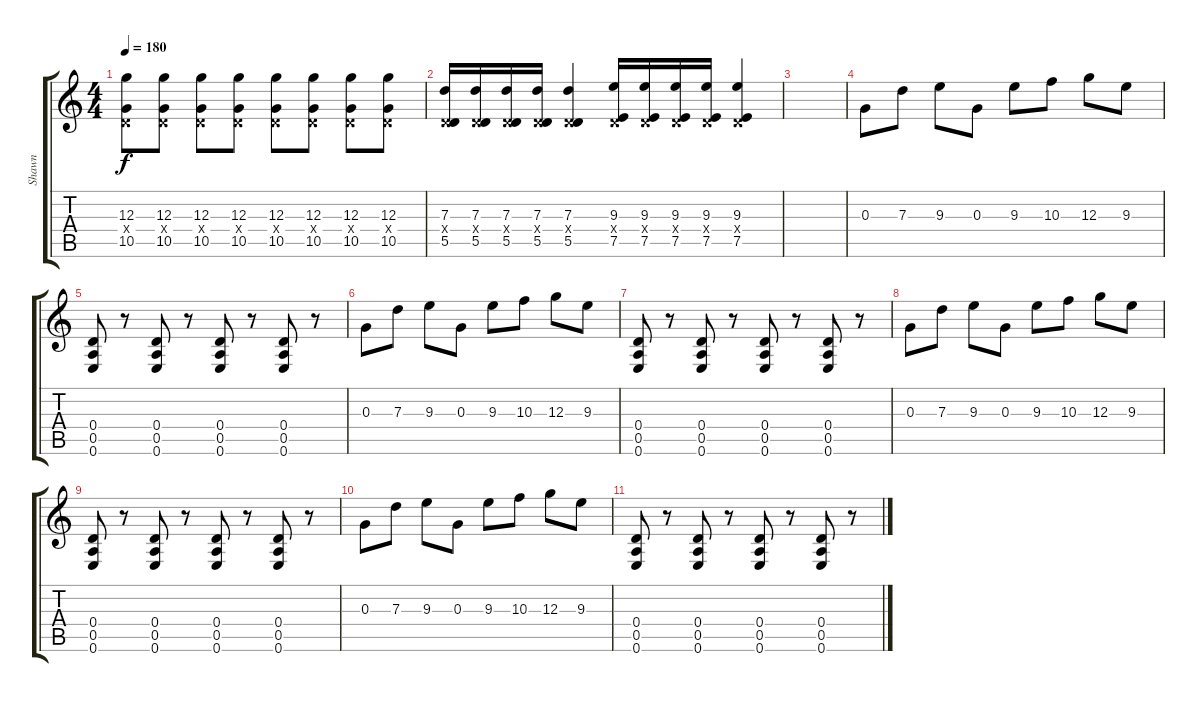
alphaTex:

\track ("Shawn" "Shawn") {instrument distortionguitar}
\staff {score tabs}
\tuning (E4 B3 G3 D3 A2 E2) {hide}
\ts (4 4)
\tempo 180
\clef g2
\ks c
(12.3 0.4{x} 10.5).8{dy f} (12.3 0.4{x} 10.5).8 (12.3 0.4{x} 10.5).8 (12.3 0.4{x} 10.5).8 (12.3 0.4{x} 10.5).8 (12.3 0.4{x} 10.5).8 (12.3 0.4{x} 10.5).8 (12.3 0.4{x} 10.5).8 |
(7.3 0.4{x} 5.5).16 (7.3 0.4{x} 5.5).16 (7.3 0.4{x} 5.5).16 (7.3 0.4{x} 5.5).16 (7.3 0.4{x} 5.5).4 (9.3 0.4{x} 7.5).16 (9.3 0.4{x} 7.5).16 (9.3 0.4{x} 7.5).16 (9.3 0.4{x} 7.5).16 (9.3 0.4{x} 7.5).4 |
|
0.3.8 7.3.8 9.3.8 0.3.8 9.3.8 10.3.8 12.3.8 9.3.8 |
(0.4 0.5 0.6).8 r.8 (0.4 0.5 0.6).8 r.8 (0.4 0.5 0.6).8 r.8 (0.4 0.5 0.6).8 r.8 |
0.3.8 7.3.8 9.3.8 0.3.8 9.3.8 10.3.8 12.3.8 9.3.8 |
(0.4 0.5 0.6).8 r.8 (0.4 0.5 0.6).8 r.8 (0.4 0.5 0.6).8 r.8 (0.4 0.5 0.6).8 r.8 |
0.3.8 7.3.8 9.3.8 0.3.8 9.3.8 10.3.8 12.3.8 9.3.8 |
(0.4 0.5 0.6).8 r.8 (0.4 0.5 0.6).8 r.8 (0.4 0.5 0.6).8 r.8 (0.4 0.5 0.6).8 r.8 |
0.3.8 7.3.8 9.3.8 0.3.8 9.3.8 10.3.8 12.3.8 9.3.8 |
(0.4 0.5 0.6).8 r.8 (0.4 0.5 0.6).8 r.8 (0.4 0.5 0.6).8 r.8 (0.4 0.5 0.6).8 r.8
